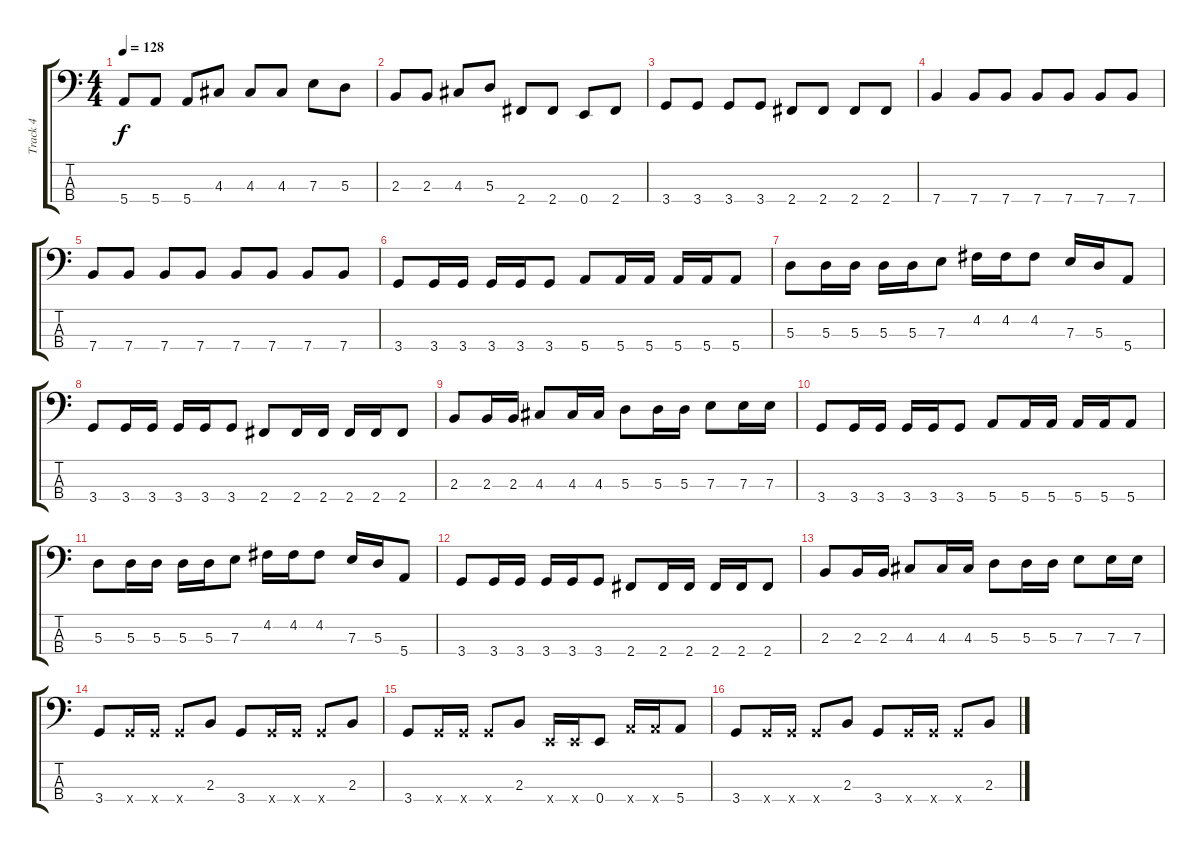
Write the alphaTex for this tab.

\track ("Track 4" "Track 4") {instrument electricbassfinger}
\staff {score tabs}
\tuning (G2 D2 A1 E1) {hide}
\ts (4 4)
\tempo 128
\clef f4
\ks c
5.4.8{dy f} 5.4.8 5.4.8 4.3.8 4.3.8 4.3.8 7.3.8 5.3.8 |
2.3.8 2.3.8 4.3.8 5.3.8 2.4.8 2.4.8 0.4.8 2.4.8 |
3.4.8 3.4.8 3.4.8 3.4.8 2.4.8 2.4.8 2.4.8 2.4.8 |
7.4.4 7.4.8 7.4.8 7.4.8 7.4.8 7.4.8 7.4.8 |
7.4.8 7.4.8 7.4.8 7.4.8 7.4.8 7.4.8 7.4.8 7.4.8 |
3.4.8 3.4.16 3.4.16 3.4.16 3.4.16 3.4.8 5.4.8 5.4.16 5.4.16 5.4.16 5.4.16 5.4.8 |
5.3.8 5.3.16 5.3.16 5.3.16 5.3.16 7.3.8 4.2.16 4.2.16 4.2.8 7.3.16 5.3.16 5.4.8 |
3.4.8 3.4.16 3.4.16 3.4.16 3.4.16 3.4.8 2.4.8 2.4.16 2.4.16 2.4.16 2.4.16 2.4.8 |
2.3.8 2.3.16 2.3.16 4.3.8 4.3.16 4.3.16 5.3.8 5.3.16 5.3.16 7.3.8 7.3.16 7.3.16 |
3.4.8 3.4.16 3.4.16 3.4.16 3.4.16 3.4.8 5.4.8 5.4.16 5.4.16 5.4.16 5.4.16 5.4.8 |
5.3.8 5.3.16 5.3.16 5.3.16 5.3.16 7.3.8 4.2.16 4.2.16 4.2.8 7.3.16 5.3.16 5.4.8 |
3.4.8 3.4.16 3.4.16 3.4.16 3.4.16 3.4.8 2.4.8 2.4.16 2.4.16 2.4.16 2.4.16 2.4.8 |
2.3.8 2.3.16 2.3.16 4.3.8 4.3.16 4.3.16 5.3.8 5.3.16 5.3.16 7.3.8 7.3.16 7.3.16 |
3.4.8 3.4{x}.16 3.4{x}.16 3.4{x}.8 2.3.8 3.4.8 3.4{x}.16 3.4{x}.16 3.4{x}.8 2.3.8 |
3.4.8 3.4{x}.16 3.4{x}.16 3.4{x}.8 2.3.8 0.4{x}.16 0.4{x}.16 0.4.8 5.4{x}.16 5.4{x}.16 5.4.8 |
3.4.8 3.4{x}.16 3.4{x}.16 3.4{x}.8 2.3.8 3.4.8 3.4{x}.16 3.4{x}.16 3.4{x}.8 2.3.8
